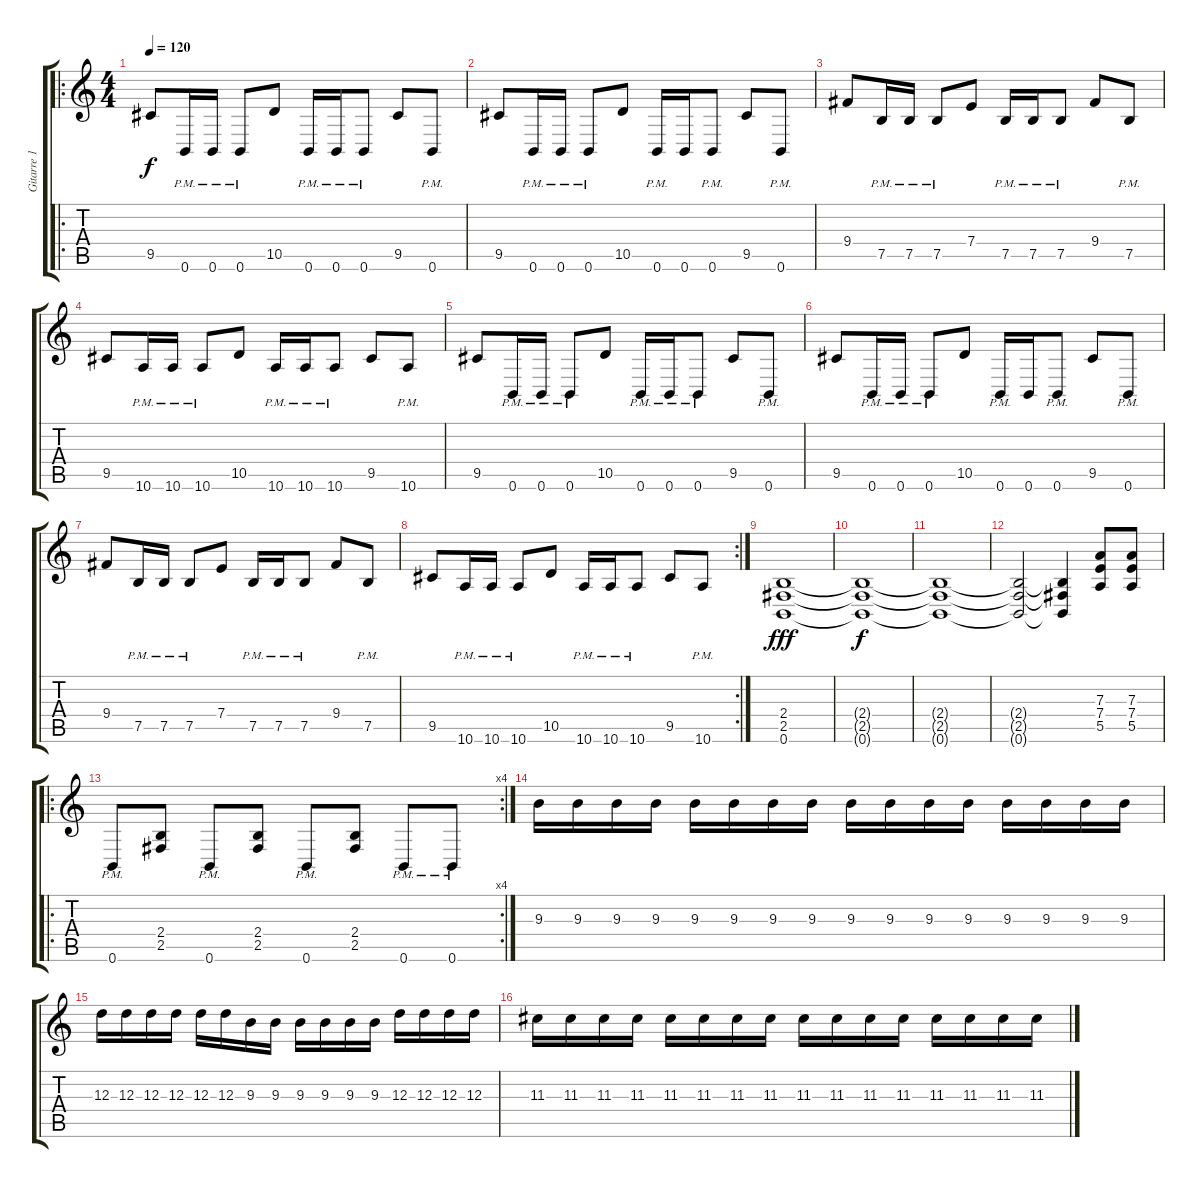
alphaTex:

\track ("Gitarre 1" "Gitarre 1") {instrument distortionguitar}
\staff {score tabs}
\tuning (B3 Gb3 D3 A2 E2 B1) {hide}
\ro
\ts (4 4)
\tempo 120
\clef g2
\ks c
9.5.8{dy f} 0.6{pm}.16 0.6{pm}.16 0.6{pm}.8 10.5.8 0.6{pm}.16 0.6{pm}.16 0.6{pm}.8 9.5.8 0.6{pm}.8 |
9.5.8 0.6{pm}.16 0.6{pm}.16 0.6{pm}.8 10.5.8 0.6{pm}.16 0.6.16 0.6{pm}.8 9.5.8 0.6{pm}.8 |
9.4.8 7.5{pm}.16 7.5{pm}.16 7.5{pm}.8 7.4.8 7.5{pm}.16 7.5{pm}.16 7.5{pm}.8 9.4.8 7.5{pm}.8 |
9.5.8 10.6{pm}.16 10.6{pm}.16 10.6{pm}.8 10.5.8 10.6{pm}.16 10.6{pm}.16 10.6{pm}.8 9.5.8 10.6{pm}.8 |
9.5.8 0.6{pm}.16 0.6{pm}.16 0.6{pm}.8 10.5.8 0.6{pm}.16 0.6{pm}.16 0.6{pm}.8 9.5.8 0.6{pm}.8 |
9.5.8 0.6{pm}.16 0.6{pm}.16 0.6{pm}.8 10.5.8 0.6{pm}.16 0.6.16 0.6{pm}.8 9.5.8 0.6{pm}.8 |
9.4.8 7.5{pm}.16 7.5{pm}.16 7.5{pm}.8 7.4.8 7.5{pm}.16 7.5{pm}.16 7.5{pm}.8 9.4.8 7.5{pm}.8 |
\rc 2
9.5.8 10.6{pm}.16 10.6{pm}.16 10.6{pm}.8 10.5.8 10.6{pm}.16 10.6{pm}.16 10.6{pm}.8 9.5.8 10.6{pm}.8 |
(2.4 2.5 0.6).1{dy fff} |
(2.4{t} 2.5{t} 0.6{t}).1{dy f} |
(2.4{t} 2.5{t} 0.6{t}).1 |
(2.4{t} 2.5{t} 0.6{t}).2 (2.4{t} 2.5{t} 0.6{t}).4 (7.3 7.4 5.5).8 (7.3 7.4 5.5).8 |
\ro
\rc 4
0.6{pm}.8 (2.4 2.5).8 0.6{pm}.8 (2.4 2.5).8 0.6{pm}.8 (2.4 2.5).8 0.6{pm}.8 0.6{pm}.8 |
9.3.16 9.3.16 9.3.16 9.3.16 9.3.16 9.3.16 9.3.16 9.3.16 9.3.16 9.3.16 9.3.16 9.3.16 9.3.16 9.3.16 9.3.16 9.3.16 |
12.3.16 12.3.16 12.3.16 12.3.16 12.3.16 12.3.16 9.3.16 9.3.16 9.3.16 9.3.16 9.3.16 9.3.16 12.3.16 12.3.16 12.3.16 12.3.16 |
11.3.16 11.3.16 11.3.16 11.3.16 11.3.16 11.3.16 11.3.16 11.3.16 11.3.16 11.3.16 11.3.16 11.3.16 11.3.16 11.3.16 11.3.16 11.3.16
